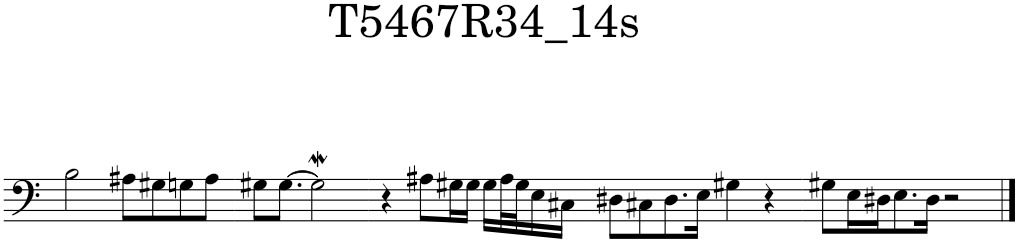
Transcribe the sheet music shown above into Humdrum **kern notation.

**kern
*part1
*staff1
*I"Piano
*I'Pno.
*clefF4
*k[]
=1
2B\
8A#X\L
8G#X\
8Gn\
8A#\J
=2
8G#X\L
[8.G#\J
2G#W\]
=3
4r
8A#X\L
16G#X\L
16G#\JJ
16G#\LL
32A#\L
32G#\J
16E\
16C#X\JJ
=4
8D#X\L
8C#X\
8.D#\
16E\Jk
4G#X\
4r
=5
8G#X\L
16E\L
16D#X\J
8.E\
16D#\Jk
2r
==
*-
